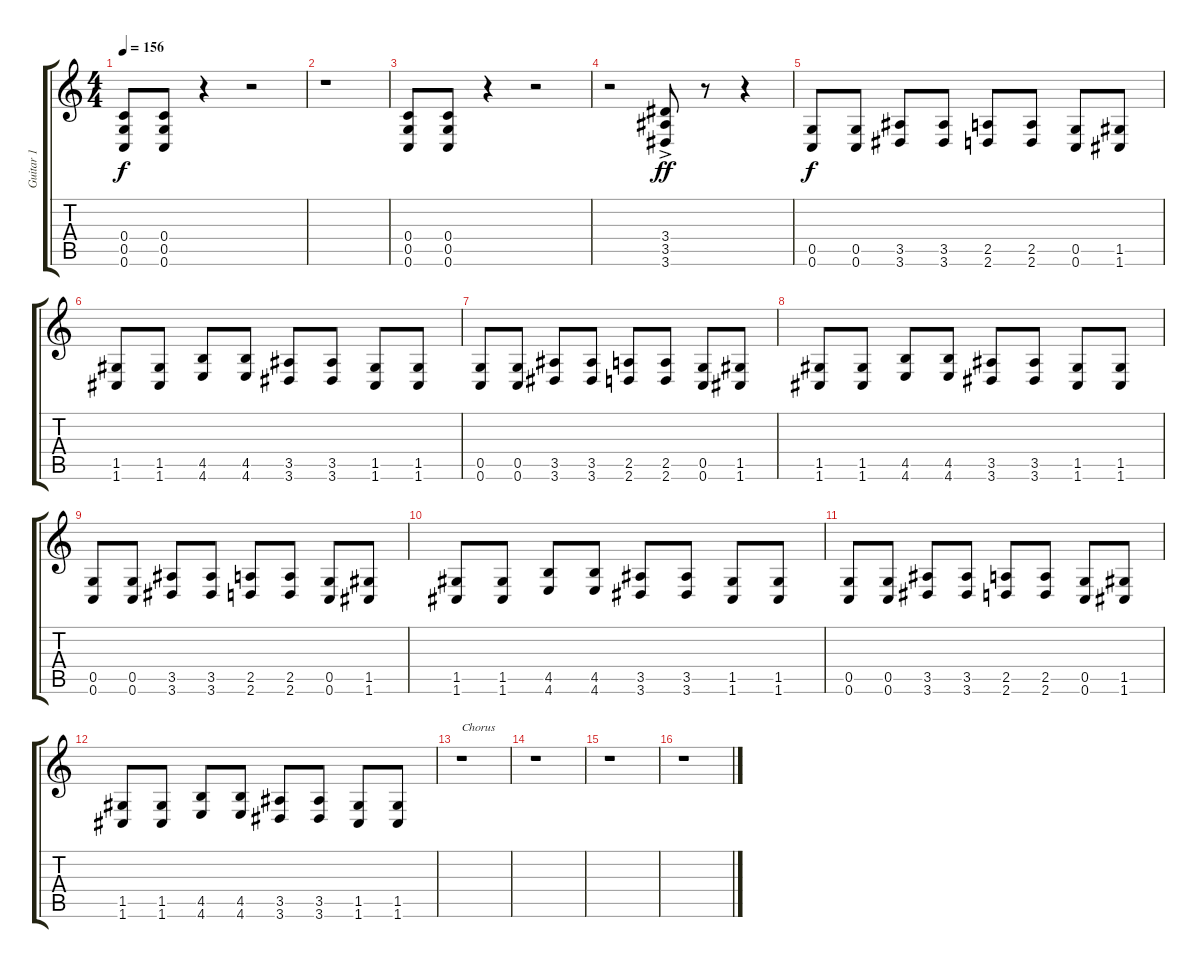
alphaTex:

\track ("Guitar 1" "Guitar 1") {instrument distortionguitar}
\staff {score tabs}
\tuning (D4 A3 F3 C3 G2 C2) {hide}
\ts (4 4)
\tempo 156
\clef g2
\ks c
(0.4 0.5 0.6).8{dy f} (0.4 0.5 0.6).8 r.4 r.2 |
r.1 |
(0.4 0.5 0.6).8 (0.4 0.5 0.6).8 r.4 r.2 |
r.2 (3.4{ac} 3.5{ac} 3.6{ac}).8{dy ff} r.8 r.4 |
(0.5 0.6).8{dy f} (0.5 0.6).8 (3.5 3.6).8 (3.5 3.6).8 (2.5 2.6).8 (2.5 2.6).8 (0.5 0.6).8 (1.5 1.6).8 |
(1.5 1.6).8 (1.5 1.6).8 (4.5 4.6).8 (4.5 4.6).8 (3.5 3.6).8 (3.5 3.6).8 (1.5 1.6).8 (1.5 1.6).8 |
(0.5 0.6).8 (0.5 0.6).8 (3.5 3.6).8 (3.5 3.6).8 (2.5 2.6).8 (2.5 2.6).8 (0.5 0.6).8 (1.5 1.6).8 |
(1.5 1.6).8 (1.5 1.6).8 (4.5 4.6).8 (4.5 4.6).8 (3.5 3.6).8 (3.5 3.6).8 (1.5 1.6).8 (1.5 1.6).8 |
(0.5 0.6).8 (0.5 0.6).8 (3.5 3.6).8 (3.5 3.6).8 (2.5 2.6).8 (2.5 2.6).8 (0.5 0.6).8 (1.5 1.6).8 |
(1.5 1.6).8 (1.5 1.6).8 (4.5 4.6).8 (4.5 4.6).8 (3.5 3.6).8 (3.5 3.6).8 (1.5 1.6).8 (1.5 1.6).8 |
(0.5 0.6).8 (0.5 0.6).8 (3.5 3.6).8 (3.5 3.6).8 (2.5 2.6).8 (2.5 2.6).8 (0.5 0.6).8 (1.5 1.6).8 |
(1.5 1.6).8 (1.5 1.6).8 (4.5 4.6).8 (4.5 4.6).8 (3.5 3.6).8 (3.5 3.6).8 (1.5 1.6).8 (1.5 1.6).8 |
r.1{txt "Chorus"} |
r.1 |
r.1 |
r.1
